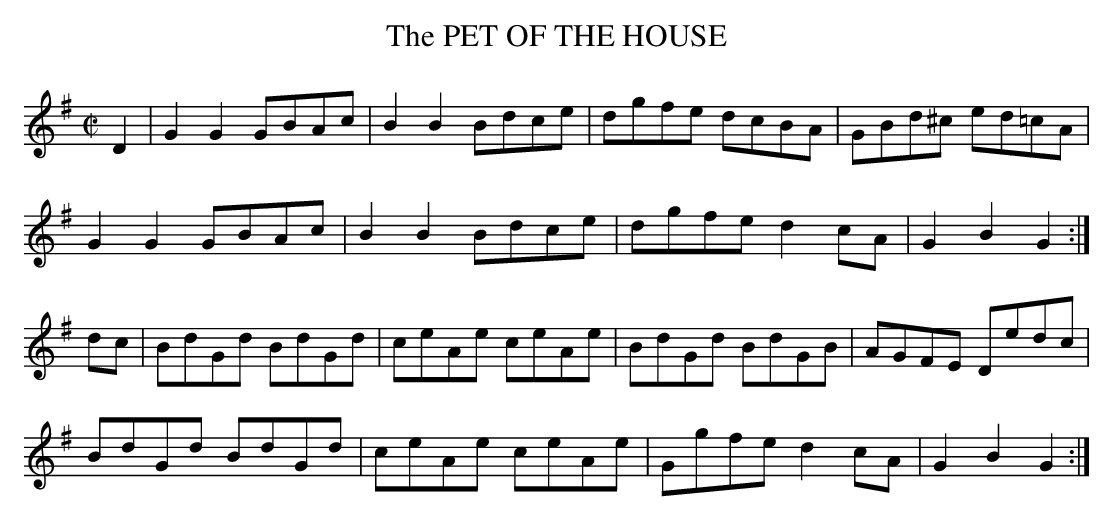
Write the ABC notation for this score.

X:1
T:PET OF THE HOUSE, The
M:C|
L:1/8
K:G
D2|G2G2 GBAc|B2B2 Bdce|dgfe dcBA|GBd^c ed=cA|
G2G2GBAc|B2B2Bdce|dgfe d2cA|G2B2G2:|
dc|BdGd BdGd|ceAe ceAe|BdGd BdGB|AGFE Dedc|
BdGd BdGd|ceAe ceAe|Ggfe d2cA|G2B2G2:|
